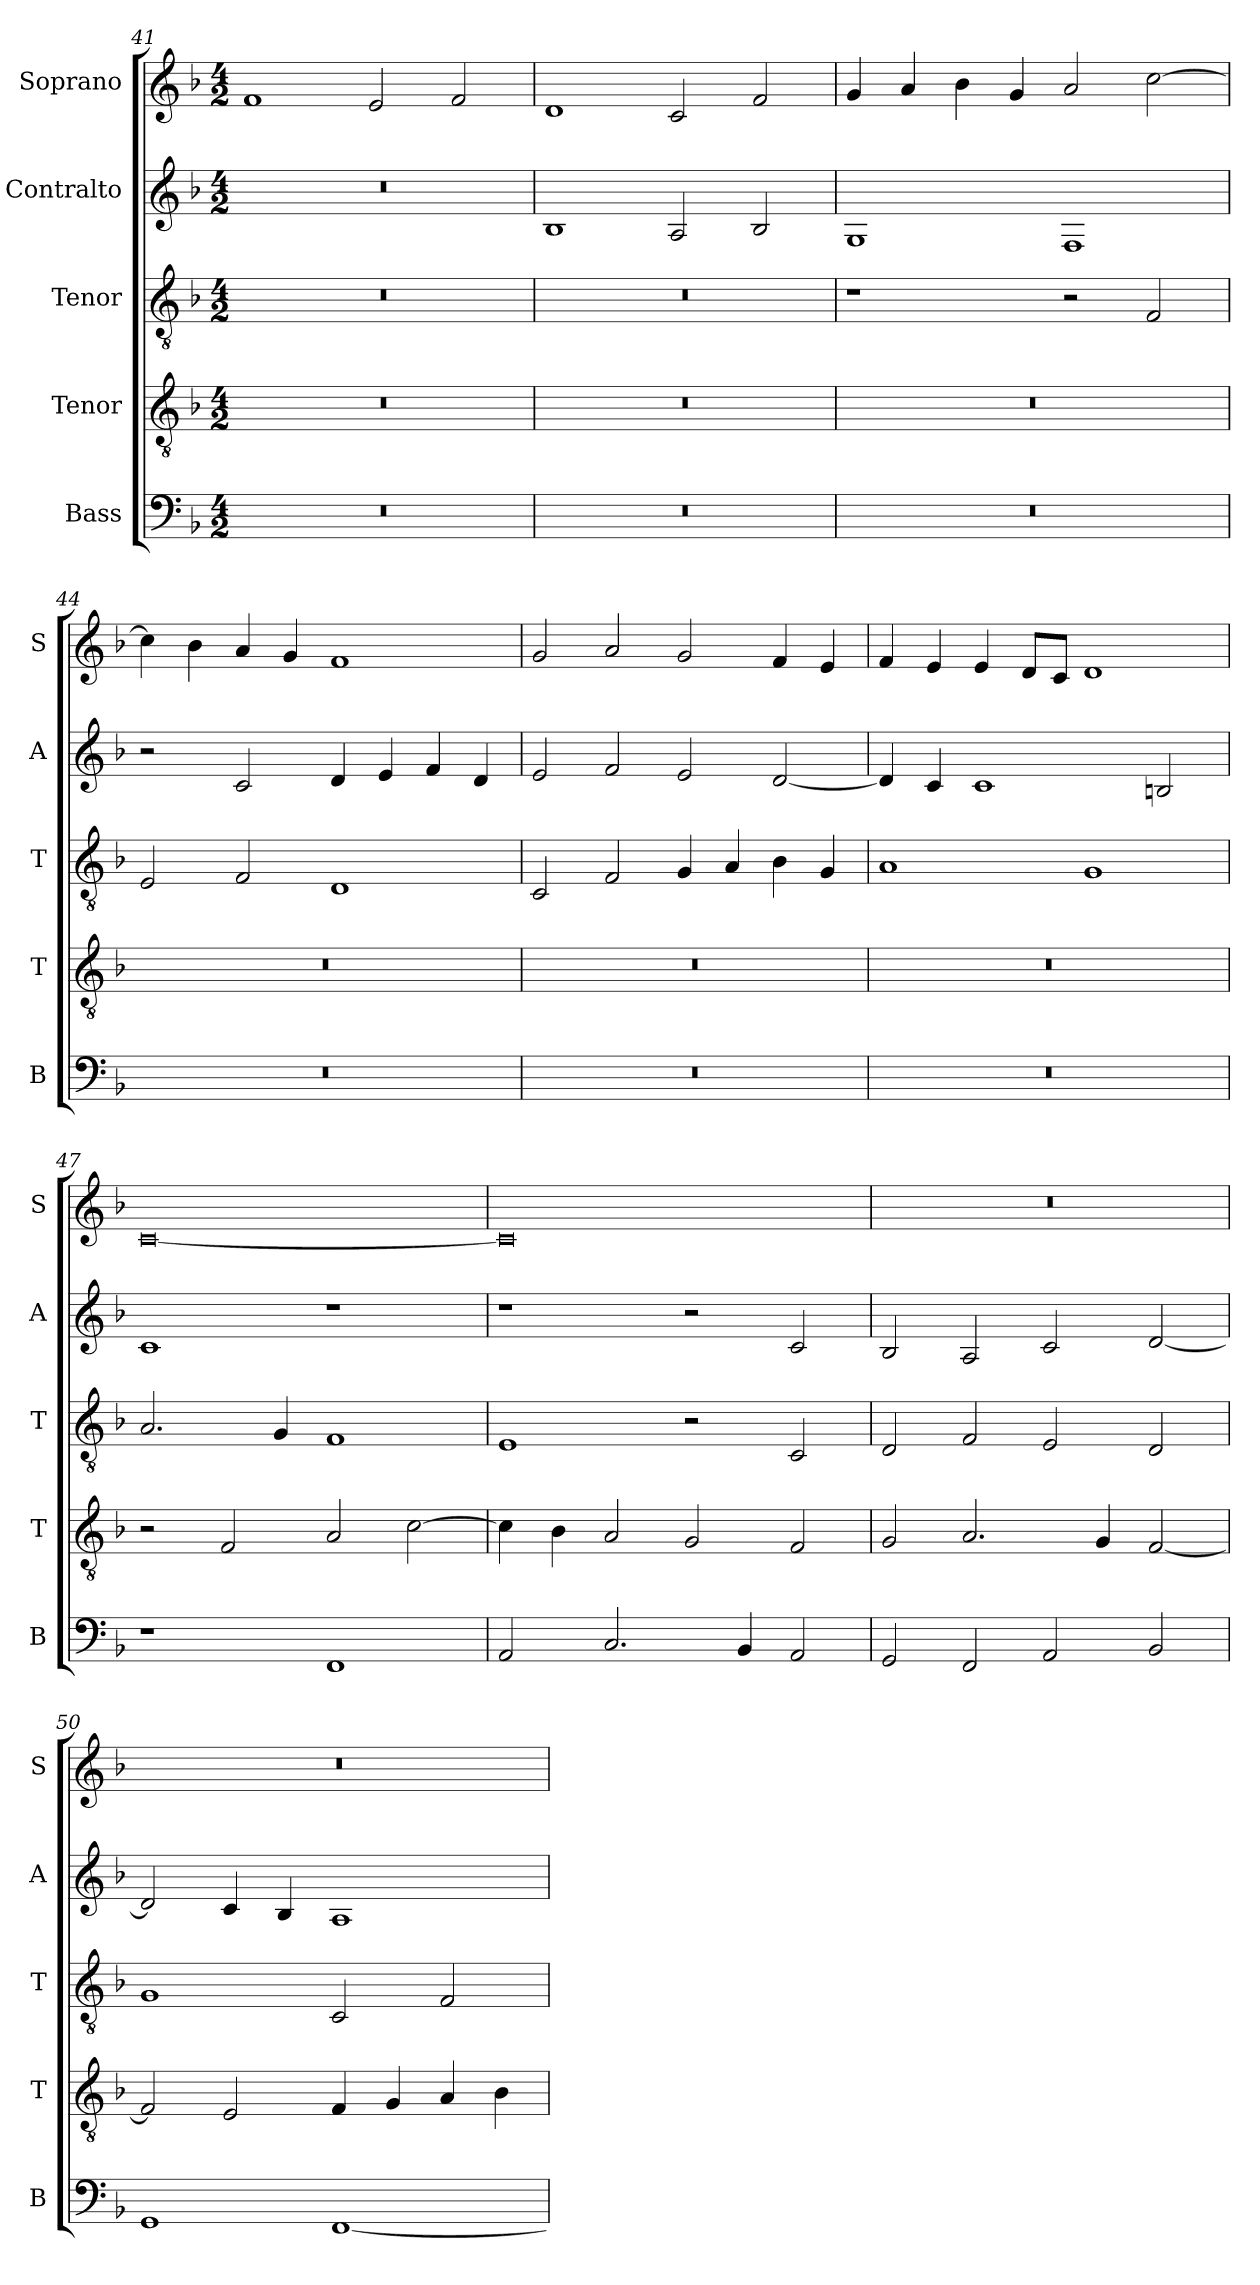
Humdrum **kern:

**kern	**kern	**kern	**kern	**kern
*part5	*part4	*part3	*part2	*part1
*staff5	*staff4	*staff3	*staff2	*staff1
*I"Bass	*I"Tenor	*I"Tenor	*I"Contralto	*I"Soprano
*I'B	*I'T	*I'T	*I'A	*I'S
*clefF4	*clefGv2	*clefGv2	*clefG2	*clefG2
*k[b-]	*k[b-]	*k[b-]	*k[b-]	*k[b-]
*F:ion	*F:ion	*F:ion	*F:ion	*F:ion
*M4/2	*M4/2	*M4/2	*M4/2	*M4/2
=41	=41	=41	=41	=41
0r	0r	0r	0r	1f
.	.	.	.	2e
.	.	.	.	2f
=42	=42	=42	=42	=42
0r	0r	0r	1B-	1d
.	.	.	2A	2c
.	.	.	2B-	2f
=43	=43	=43	=43	=43
0r	0r	1r	1G	4g
.	.	.	.	4a
.	.	.	.	4b-
.	.	.	.	4g
.	.	2r	1F	2a
.	.	2F	.	[2cc
=44	=44	=44	=44	=44
0r	0r	2E	2r	4cc]
.	.	.	.	4b-
.	.	2F	2c	4a
.	.	.	.	4g
.	.	1D	4d	1f
.	.	.	4e	.
.	.	.	4f	.
.	.	.	4d	.
=45	=45	=45	=45	=45
0r	0r	2C	2e	2g
.	.	2F	2f	2a
.	.	4G	2e	2g
.	.	4A	.	.
.	.	4B-	[2d	4f
.	.	4G	.	4e
=46	=46	=46	=46	=46
0r	0r	1A	4d]	4f
.	.	.	4c	4e
.	.	.	1c	4e
.	.	.	.	8d/L
.	.	.	.	8c/J
.	.	1G	.	1d
.	.	.	2Bn	.
=47	=47	=47	=47	=47
1r	2r	2.A	1c	[0c
.	2F	.	.	.
.	.	4G	.	.
1FF	2A	1F	1r	.
.	[2c	.	.	.
=48	=48	=48	=48	=48
2AA	4c]	1E	1r	0c]
.	4B-	.	.	.
2.C	2A	.	.	.
.	2G	2r	2r	.
4BB-	.	.	.	.
2AA	2F	2C	2c	.
=49	=49	=49	=49	=49
2GG	2G	2D	2B-	0r
2FF	2.A	2F	2A	.
2AA	.	2E	2c	.
.	4G	.	.	.
2BB-	[2F	2D	[2d	.
=50	=50	=50	=50	=50
1GG	2F]	1G	2d]	0r
.	2E	.	4c	.
.	.	.	4B-	.
[1FF	4F	2C	1A	.
.	4G	.	.	.
.	4A	2F	.	.
.	4B-	.	.	.
=	=	=	=	=
*-	*-	*-	*-	*-
